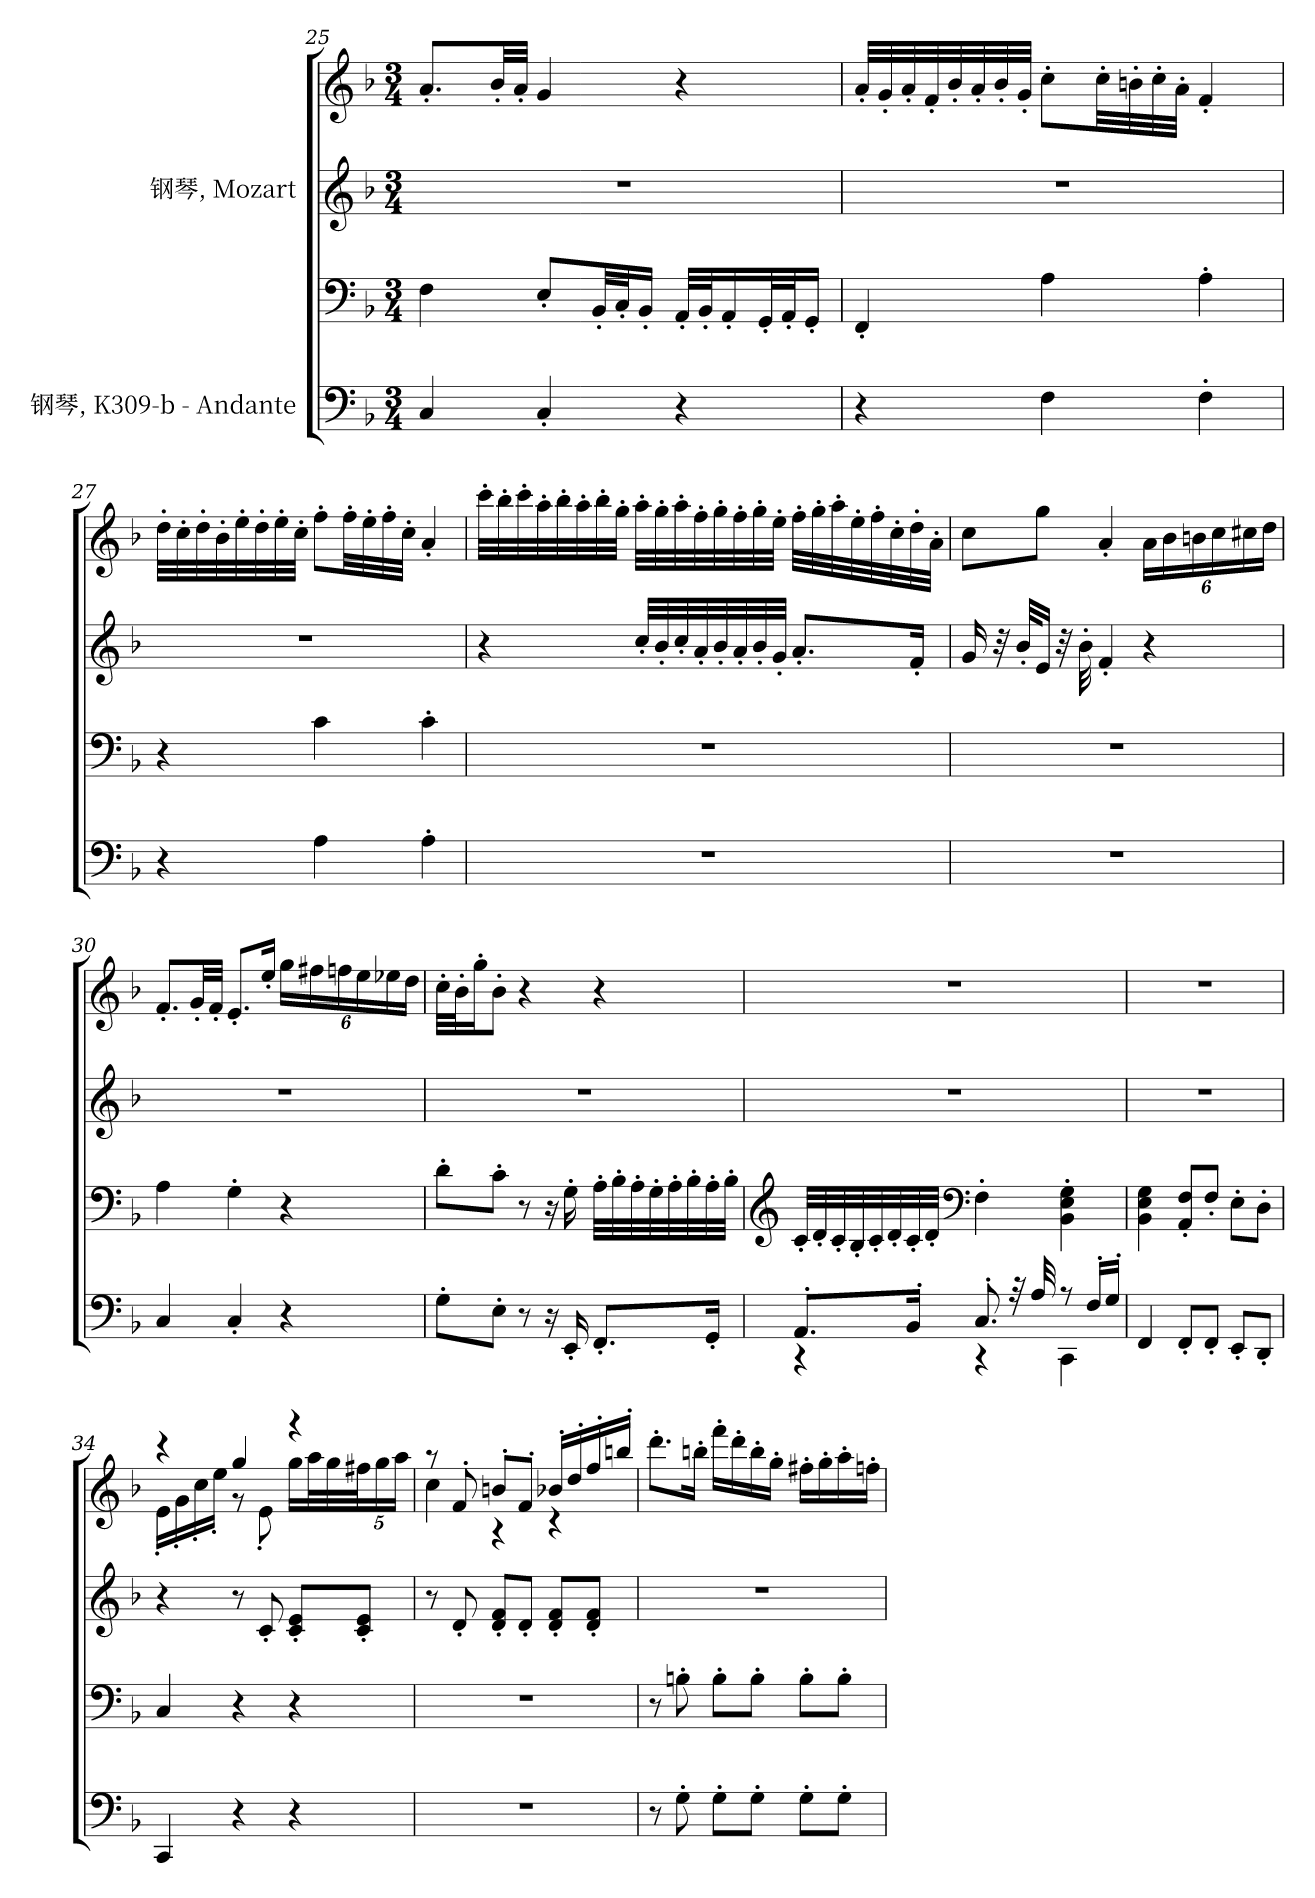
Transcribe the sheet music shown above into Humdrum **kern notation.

**kern	**kern	**kern	**kern
*part2	*part2	*part1	*part1
*staff4	*staff3	*staff2	*staff1
*I"钢琴, K309-b - Andante	*	*I"钢琴, Mozart	*
!!LO:LB:g=z
*clefF4	*clefF4	*clefG2	*clefG2
*k[b-]	*k[b-]	*k[b-]	*k[b-]
*M3/4	*M3/4	*M3/4	*M3/4
=25	=25	=25	=25
4C/	4F\	2.r	8.a'/L
.	.	.	32b-'/LL
.	.	.	32a'/JJJ
4C'/	8E'/L	.	4g/
.	32BB-'/LL	.	.
.	32C'/J	.	.
.	16BB-'/JJ	.	.
4r	32AA'/LLL	.	4r
.	32BB-'/J	.	.
.	16AA'/	.	.
.	32GG'/L	.	.
.	32AA'/J	.	.
.	16GG'/JJ	.	.
=26	=26	=26	=26
4r	4FF'/	2.r	32a'/LLL
.	.	.	32g'/
.	.	.	32a'/
.	.	.	32f'/
.	.	.	32b-'/
.	.	.	32a'/
.	.	.	32b-'/
.	.	.	32g'/JJJ
4F\	4A\	.	8cc'\L
.	.	.	32cc'\LL
.	.	.	32bn'\
.	.	.	32cc'\
.	.	.	32a'\JJJ
4F'\	4A'\	.	4f'/
=27	=27	=27	=27
4r	4r	2.r	32dd'\LLL
.	.	.	32cc'\
.	.	.	32dd'\
.	.	.	32b-'\
.	.	.	32ee'\
.	.	.	32dd'\
.	.	.	32ee'\
.	.	.	32cc'\JJJ
4A\	4c\	.	8ff'\L
.	.	.	32ff'\LL
.	.	.	32ee'\
.	.	.	32ff'\
.	.	.	32cc'\JJJ
4A'\	4c'\	.	4a'/
!!LO:LB:g=z
=28	=28	=28	=28
2.r	2.r	4r	32ccc'\LLL
.	.	.	32bb-'\
.	.	.	32ccc'\
.	.	.	32aa'\
.	.	.	32bb-'\
.	.	.	32aa'\
.	.	.	32bb-'\
.	.	.	32gg'\JJJ
.	.	32cc'/LLL	32aa'\LLL
.	.	32b-'/	32gg'\
.	.	32cc'/	32aa'\
.	.	32a'/	32ff'\
.	.	32b-'/	32gg'\
.	.	32a'/	32ff'\
.	.	32b-'/	32gg'\
.	.	32g'/JJJ	32ee'\JJJ
.	.	8.a'/L	32ff'\LLL
.	.	.	32gg'\
.	.	.	32aa'\
.	.	.	32ee'\
.	.	.	32ff'\
.	.	.	32cc'\
.	.	16f'/Jk	32dd'\
.	.	.	32a'\JJJ
=29	=29	=29	=29
2.r	2.r	16g/	8cc\L
.	.	32r	.
.	.	32b-'/KLL	.
.	.	16e/JJ	8gg\J
.	.	32r	.
.	.	32b-'\	.
.	.	4f'/	4a'/
*	*	*	*Xbrackettup
.	.	4r	24a\LL
.	.	.	24b-\
.	.	.	24bn\
.	.	.	24cc\
.	.	.	24cc#X\
.	.	.	24dd\JJ
!!LO:PB:g=z
=30	=30	=30	=30
4C/	4A\	2.r	8.f'/L
.	.	.	32g'/LL
.	.	.	32f'/JJJ
4C'/	4G'\	.	8.e'/L
.	.	.	16ee'/Jk
4r	4r	.	24gg\LL
.	.	.	24ff#X\
.	.	.	24ffn\
.	.	.	24ee\
.	.	.	24ee-X\
.	.	.	24dd\JJ
=31	=31	=31	=31
8G'\L	8d'\L	2.r	32cc'\LLL
.	.	.	32b-'\J
.	.	.	16gg'\J
8E'\J	8c'\J	.	8b-'\J
8r	8r	.	4r
16r	16r	.	.
16EE'/	16G'\	.	.
8.FF'/L	32A'\LLL	.	4r
.	32B-'\	.	.
.	32A'\	.	.
.	32G'\	.	.
.	32A'\	.	.
.	32B-'\	.	.
16GG'/Jk	32A'\	.	.
.	32B-'\JJJ	.	.
!!LO:LB:g=z
=32	=32	=32	=32
*	*clefG2	*	*
*^	*	*	*
8.AA'/L	4r	32c'/LLL	2.r	2.r
.	.	32d'/	.	.
.	.	32c'/	.	.
.	.	32B-'/	.	.
.	.	32c'/	.	.
.	.	32d'/	.	.
16BB-'/Jk	.	32c'/	.	.
.	.	32d'/JJJ	.	.
*	*	*clefF4	*	*
8.C'/	4r	4F'\	.	.
32r	.	.	.	.
32A/	.	.	.	.
8r	4CC\	4BB-\' 4E\' 4G\'	.	.
16F'/LL	.	.	.	.
16G'/JJ	.	.	.	.
*v	*v	*	*	*
=33	=33	=33	=33
4FF/	4BB-\ 4E\ 4G\	2.r	2.r
8FF'/L	8AA/' 8F/'L	.	.
8FF'/J	8F'/J	.	.
8EE'/L	8E'\L	.	.
8DD'/J	8D'\J	.	.
=34	=34	=34	=34
*	*	*	*^
4CC/	4C/	4r	4r	16e'\LL
.	.	.	.	16g'\
.	.	.	.	16cc'\
.	.	.	.	16ee'\JJ
4r	4r	8r	4gg/	8r
.	.	8c'/	.	8e'\
4r	4r	8c/' 8e/'L	4r	16gg\LL
.	.	.	.	32aa\L
.	.	.	.	32gg\
.	.	8c/' 8e/'J	.	40ff#X\J
.	.	.	.	20gg\
.	.	.	.	20aa\JJ
!!LO:LB:g=z	!!
=35	=35	=35	=35	=35
2.r	2.r	8r	8r	4cc\
.	.	8d'/	8f'/	.
.	.	8d/' 8f/'L	8bn'/L	4r
.	.	8d'/J	8f'/J	.
.	.	8d/' 8f/'L	16b-X'/LL	4r
.	.	.	16dd'/	.
.	.	8d/' 8f/'J	16ff'/	.
.	.	.	16bbn'/JJ	.
*	*	*	*v	*v
=36	=36	=36	=36
8r	8r	2.r	8.ddd'\L
8G'\	8Bn'\	.	.
.	.	.	16bbn'\Jk
8G'\L	8B'\L	.	16fff'\LL
.	.	.	16ddd'\
8G'\J	8B'\J	.	16bb'\
.	.	.	16gg'\JJ
8G'\L	8B'\L	.	16ff#X'\LL
.	.	.	16gg'\
8G'\J	8B'\J	.	16aa'\
.	.	.	16ffn'\JJ
=	=	=	=
*-	*-	*-	*-
